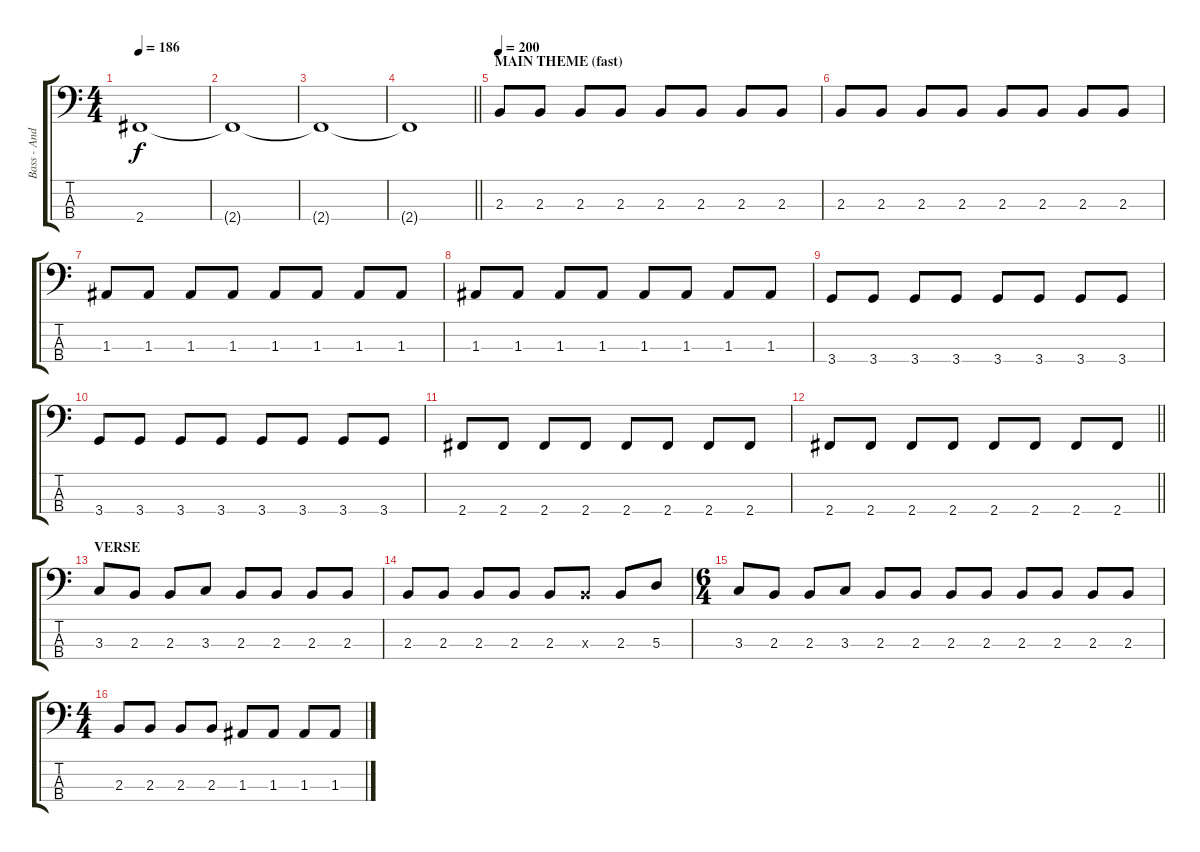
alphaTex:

\track ("Bass - Andy Laux" "Bass - And") {instrument electricbasspick}
\staff {score tabs}
\tuning (G2 D2 A1 E1) {hide}
\ts (4 4)
\tempo 186
\clef f4
\ks c
2.4.1{dy f} |
2.4{t}.1 |
2.4{t}.1 |
\barLineRight lightlight
2.4{t}.1 |
\section ("" "MAIN THEME (fast)")
\tempo 200
2.3.8 2.3.8 2.3.8 2.3.8 2.3.8 2.3.8 2.3.8 2.3.8 |
2.3.8 2.3.8 2.3.8 2.3.8 2.3.8 2.3.8 2.3.8 2.3.8 |
1.3.8 1.3.8 1.3.8 1.3.8 1.3.8 1.3.8 1.3.8 1.3.8 |
1.3.8 1.3.8 1.3.8 1.3.8 1.3.8 1.3.8 1.3.8 1.3.8 |
3.4.8 3.4.8 3.4.8 3.4.8 3.4.8 3.4.8 3.4.8 3.4.8 |
3.4.8 3.4.8 3.4.8 3.4.8 3.4.8 3.4.8 3.4.8 3.4.8 |
2.4.8 2.4.8 2.4.8 2.4.8 2.4.8 2.4.8 2.4.8 2.4.8 |
\barLineRight lightlight
2.4.8 2.4.8 2.4.8 2.4.8 2.4.8 2.4.8 2.4.8 2.4.8 |
\section ("" "VERSE")
3.3.8 2.3.8 2.3.8 3.3.8 2.3.8 2.3.8 2.3.8 2.3.8 |
2.3.8 2.3.8 2.3.8 2.3.8 2.3.8 2.3{x}.8 2.3.8 5.3.8 |
\ts (6 4)
3.3.8 2.3.8 2.3.8 3.3.8 2.3.8 2.3.8 2.3.8 2.3.8 2.3.8 2.3.8 2.3.8 2.3.8 |
\ts (4 4)
2.3.8 2.3.8 2.3.8 2.3.8 1.3.8 1.3.8 1.3.8 1.3.8
